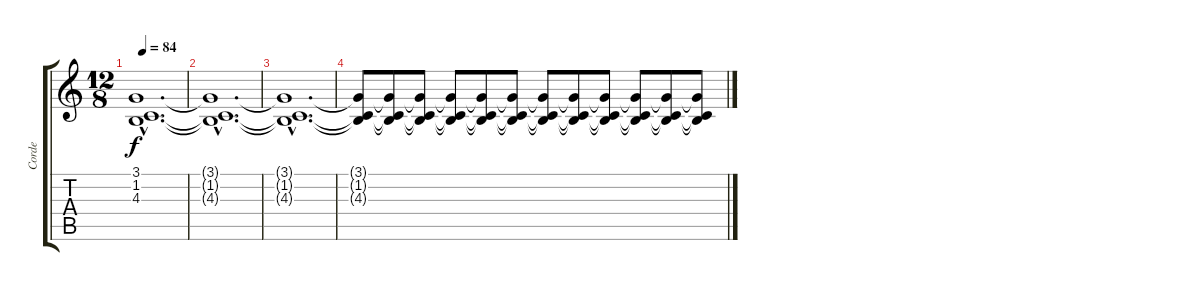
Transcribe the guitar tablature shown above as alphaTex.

\track ("Corde" "Corde") {instrument stringensemble1}
\staff {score tabs}
\tuning (E4 B3 G3 D3 A2 E2) {hide}
\ts (12 8)
\tempo 84
\clef g2
\ks c
(3.1{hac} 1.2{hac} 4.3{hac}).1{d dy f} |
(3.1{hac t} 1.2{hac t} 4.3{hac t}).1{d} |
(3.1{hac t} 1.2{hac t} 4.3{hac t}).1{d} |
(3.1{t} 1.2{t} 4.3{t}).8{volume 9} (3.1{t} 1.2{t} 4.3{t}).8 (3.1{t} 1.2{t} 4.3{t}).8{volume 8} (3.1{t} 1.2{t} 4.3{t}).8 (3.1{t} 1.2{t} 4.3{t}).8{volume 7} (3.1{t} 1.2{t} 4.3{t}).8 (3.1{t} 1.2{t} 4.3{t}).8 (3.1{t} 1.2{t} 4.3{t}).8{volume 6} (3.1{t} 1.2{t} 4.3{t}).8 (3.1{t} 1.2{t} 4.3{t}).8{volume 3} (3.1{t} 1.2{t} 4.3{t}).8{volume 2} (3.1{t} 1.2{t} 4.3{t}).8{volume 1}
